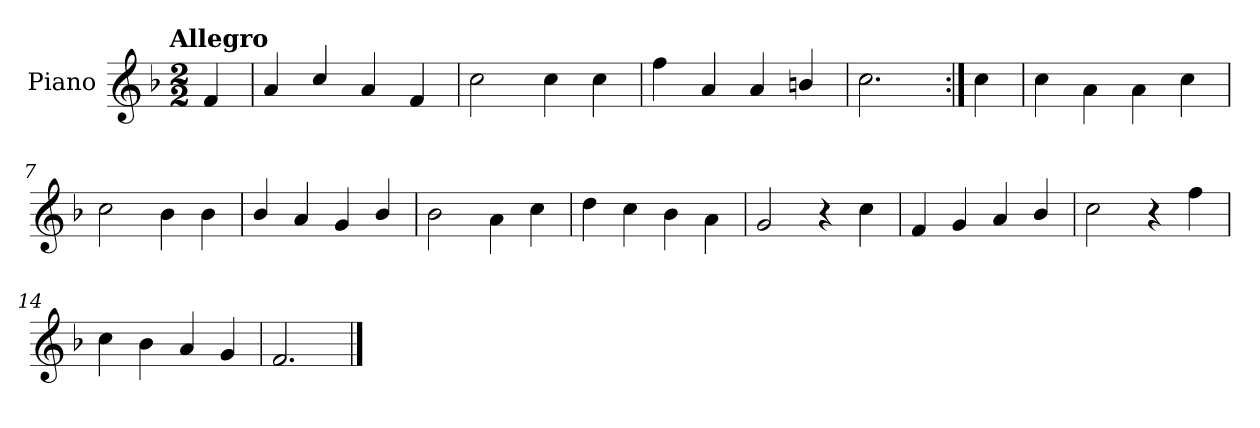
**kern
*part1
*staff1
*I"Piano
*I'Pno.
*clefG2
*k[b-]
!!LO:TX:omd:t=Allegro
*M2/2
*MM144
=
4f/
=1
4a/
4cc/
4a/
4f/
=2
2cc\
4cc\
4cc\
=3
4ff\
4a/
4a/
4bn/
=4
2.cc\
=5:|!
4cc\
=6
4cc\
4a\
4a\
4cc\
=7
2cc\
4b-\
4b-\
!!LO:LB:g=z
=8
4b-/
4a/
4g/
4b-/
=9
2b-\
4a\
4cc\
=10
4dd\
4cc\
4b-\
4a\
=11
2g/
4r
4cc\
=12
4f/
4g/
4a/
4b-/
=13
2cc\
4r
4ff\
=14
4cc\
4b-\
4a/
4g/
=15
2.f/
==
*-
